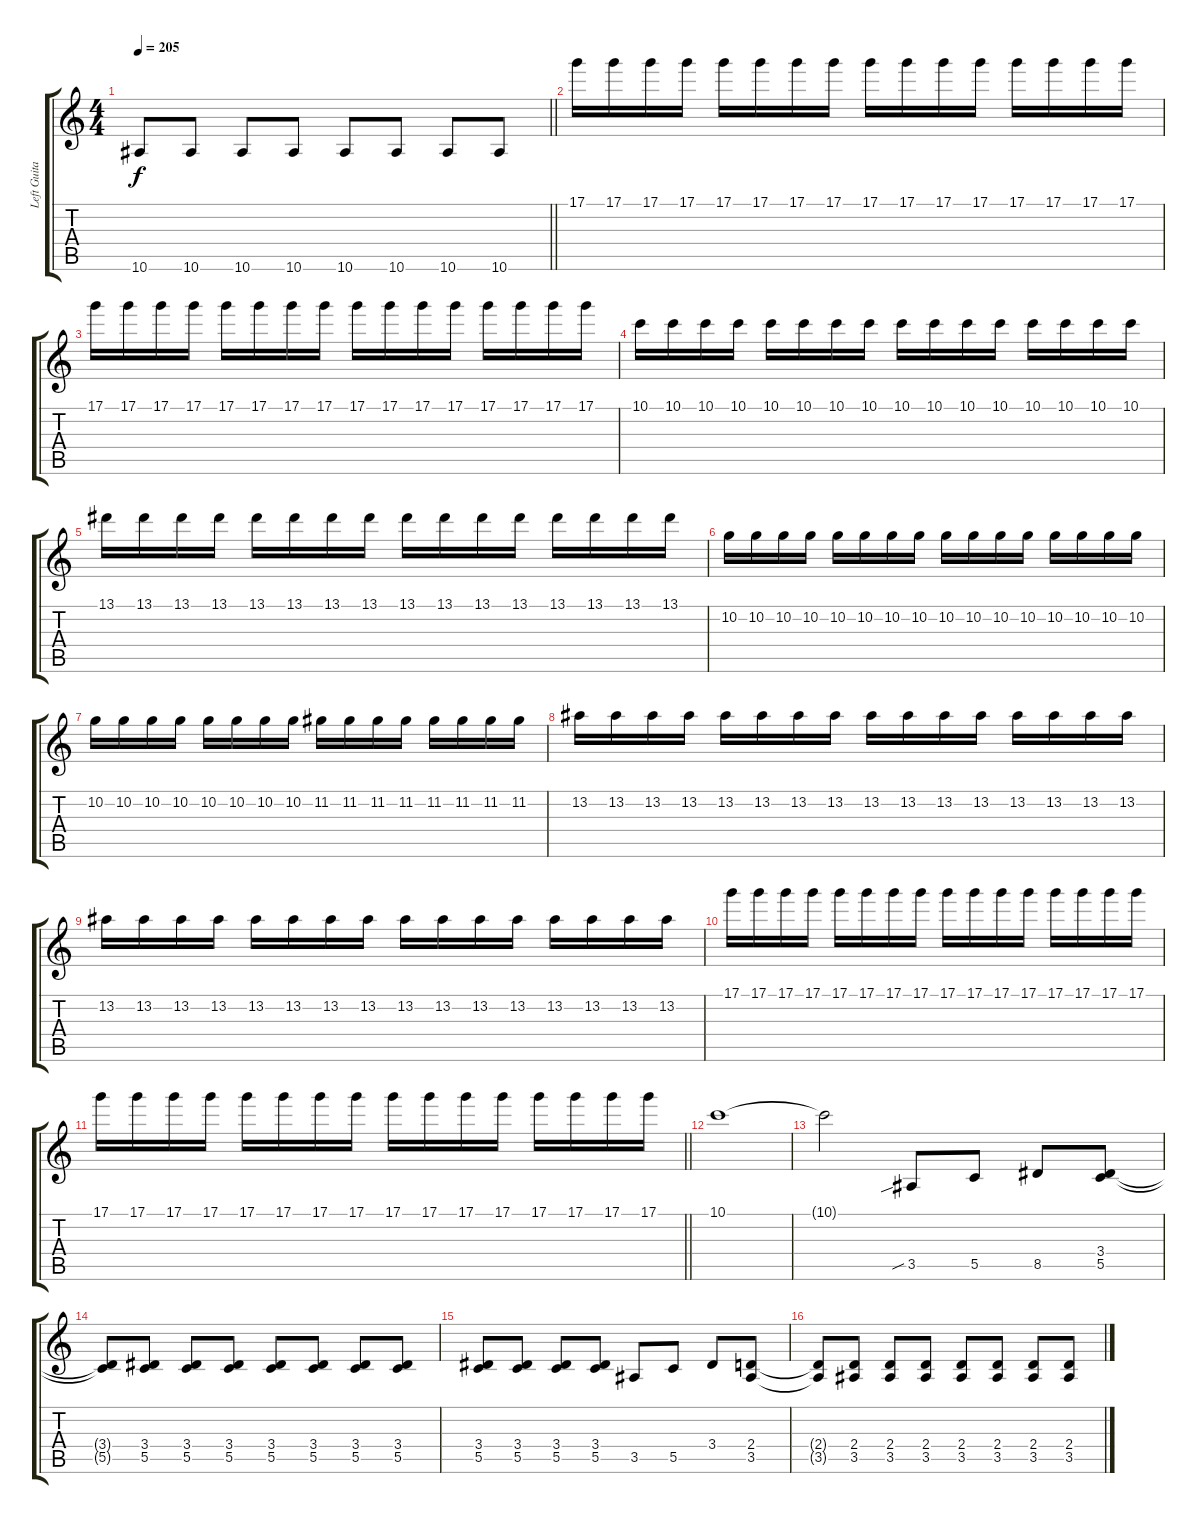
\track ("Left Guitar" "Left Guita") {instrument distortionguitar}
\staff {score tabs}
\tuning (D4 A3 F3 C3 G2 C2) {hide}
\ts (4 4)
\tempo 205
\clef g2
\barLineRight lightlight
\ks c
10.6.8{dy f} 10.6.8 10.6.8 10.6.8 10.6.8 10.6.8 10.6.8 10.6.8 |
17.1.16 17.1.16 17.1.16 17.1.16 17.1.16 17.1.16 17.1.16 17.1.16 17.1.16 17.1.16 17.1.16 17.1.16 17.1.16 17.1.16 17.1.16 17.1.16 |
17.1.16 17.1.16 17.1.16 17.1.16 17.1.16 17.1.16 17.1.16 17.1.16 17.1.16 17.1.16 17.1.16 17.1.16 17.1.16 17.1.16 17.1.16 17.1.16 |
10.1.16 10.1.16 10.1.16 10.1.16 10.1.16 10.1.16 10.1.16 10.1.16 10.1.16 10.1.16 10.1.16 10.1.16 10.1.16 10.1.16 10.1.16 10.1.16 |
13.1.16 13.1.16 13.1.16 13.1.16 13.1.16 13.1.16 13.1.16 13.1.16 13.1.16 13.1.16 13.1.16 13.1.16 13.1.16 13.1.16 13.1.16 13.1.16 |
10.2.16 10.2.16 10.2.16 10.2.16 10.2.16 10.2.16 10.2.16 10.2.16 10.2.16 10.2.16 10.2.16 10.2.16 10.2.16 10.2.16 10.2.16 10.2.16 |
10.2.16 10.2.16 10.2.16 10.2.16 10.2.16 10.2.16 10.2.16 10.2.16 11.2.16 11.2.16 11.2.16 11.2.16 11.2.16 11.2.16 11.2.16 11.2.16 |
13.2.16 13.2.16 13.2.16 13.2.16 13.2.16 13.2.16 13.2.16 13.2.16 13.2.16 13.2.16 13.2.16 13.2.16 13.2.16 13.2.16 13.2.16 13.2.16 |
13.2.16 13.2.16 13.2.16 13.2.16 13.2.16 13.2.16 13.2.16 13.2.16 13.2.16 13.2.16 13.2.16 13.2.16 13.2.16 13.2.16 13.2.16 13.2.16 |
17.1.16 17.1.16 17.1.16 17.1.16 17.1.16 17.1.16 17.1.16 17.1.16 17.1.16 17.1.16 17.1.16 17.1.16 17.1.16 17.1.16 17.1.16 17.1.16 |
\barLineRight lightlight
17.1.16 17.1.16 17.1.16 17.1.16 17.1.16 17.1.16 17.1.16 17.1.16 17.1.16 17.1.16 17.1.16 17.1.16 17.1.16 17.1.16 17.1.16 17.1.16 |
10.1.1 |
10.1{t}.2 3.5{sib}.8 5.5.8 8.5.8 (3.4 5.5).8 |
(3.4{t} 5.5{t}).8 (3.4 5.5).8 (3.4 5.5).8 (3.4 5.5).8 (3.4 5.5).8 (3.4 5.5).8 (3.4 5.5).8 (3.4 5.5).8 |
(3.4 5.5).8 (3.4 5.5).8 (3.4 5.5).8 (3.4 5.5).8 3.5.8 5.5.8 3.4.8 (2.4 3.5).8 |
(2.4{t} 3.5{t}).8 (2.4 3.5).8 (2.4 3.5).8 (2.4 3.5).8 (2.4 3.5).8 (2.4 3.5).8 (2.4 3.5).8 (2.4 3.5).8
